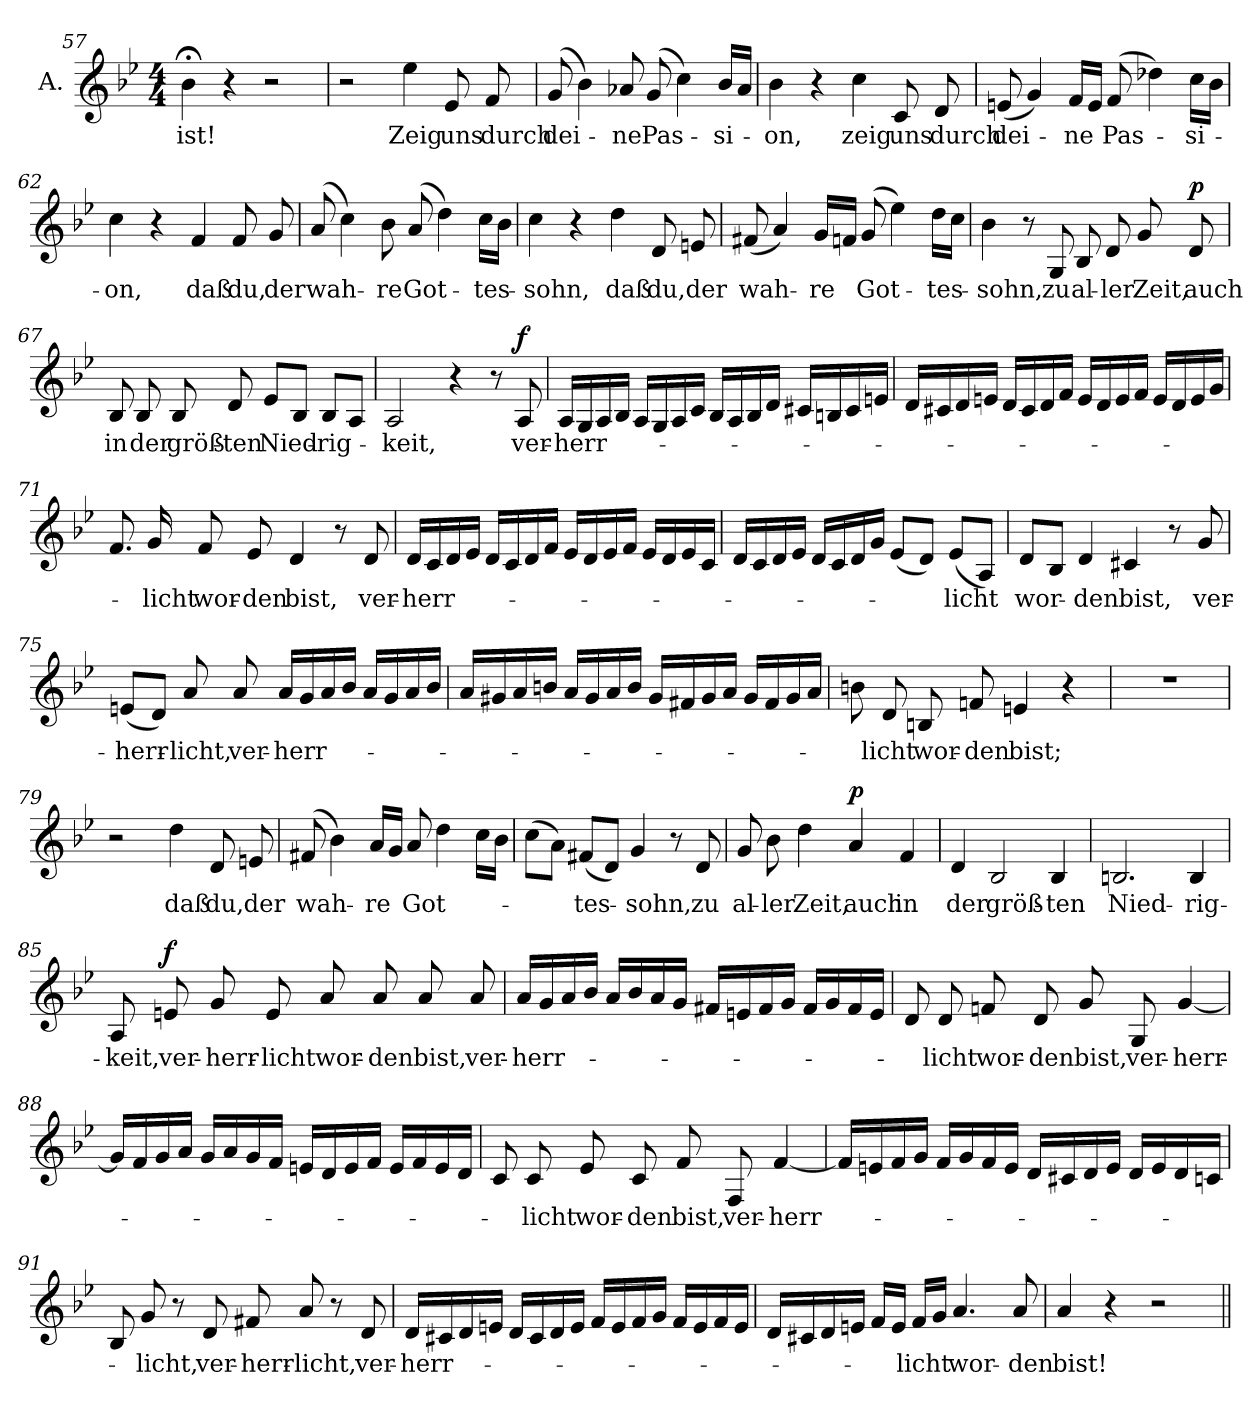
**kern	**text	**dynam
*part1	*part1	*part1
*staff1	*staff1	*staff1
*I"A.	*	*
*clefG2	*	*
*k[b-e-]	*	*
*B-:	*	*
*M4/4	*	*
=57	=57	=57
!	!LO:LY:b	!
4b-;<\	ist!	.
4r	.	.
2r	.	.
=58	=58	=58
2r	.	.
!	!LO:LY:b	!
4ee-\	Zeig	.
!	!LO:LY:b	!
8e-/	uns	.
!	!LO:LY:b	!
8f/	durch	.
=59	=59	=59
!	!LO:LY:b	!
(>8g/	dei-	.
4b-\)	.	.
!	!LO:LY:b	!
8a-X/	-ne	.
!	!LO:LY:b	!
(>8g/	Pas-	.
4cc\)	.	.
!	!LO:LY:b	!
16b-/LL	-si-	.
16a-/JJ	.	.
!!LO:LB:g=z
=60	=60	=60
!	!LO:LY:b	!
4b-\	-on,	.
4r	.	.
!	!LO:LY:b	!
4cc\	zeig	.
!	!LO:LY:b	!
8c/	uns	.
!	!LO:LY:b	!
8d/	durch	.
=61	=61	=61
!	!LO:LY:b	!
(<8en/	dei-	.
4g/)	.	.
!	!LO:LY:b	!
16f/LL	-ne	.
16e/JJ	.	.
!	!LO:LY:b	!
(>8f/	Pas-	.
4dd-X\)	.	.
!	!LO:LY:b	!
16cc\LL	-si-	.
16b-\JJ	.	.
=62	=62	=62
!	!LO:LY:b	!
4cc\	-on,	.
4r	.	.
!	!LO:LY:b	!
4f/	daß	.
!	!LO:LY:b	!
8f/	du,	.
!	!LO:LY:b	!
8g/	der	.
=63	=63	=63
!	!LO:LY:b	!
(>8a/	wah-	.
4cc\)	.	.
!	!LO:LY:b	!
8b-\	-re	.
!	!LO:LY:b	!
(>8a/	Got-	.
4dd\)	.	.
!	!LO:LY:b	!
16cc\LL	-tes-	.
16b-\JJ	.	.
!!LO:LB:g=z
=64	=64	=64
!	!LO:LY:b	!
4cc\	-sohn,	.
4r	.	.
!	!LO:LY:b	!
4dd\	daß	.
!	!LO:LY:b	!
8d/	du,	.
!	!LO:LY:b	!
8en/	der	.
=65	=65	=65
!	!LO:LY:b	!
(<8f#X/	wah-	.
4a/)	.	.
!	!LO:LY:b	!
16g/LL	-re	.
16fn/JJ	.	.
!	!LO:LY:b	!
(>8g/	Got-	.
4ee-\)	.	.
!	!LO:LY:b	!
16dd\LL	-tes-	.
16cc\JJ	.	.
=66	=66	=66
!	!LO:LY:b	!
4b-\	-sohn,	.
8r	.	.
!	!LO:LY:b	!
8G/	zu	.
!	!LO:LY:b	!
8B-/	al-	.
!	!LO:LY:b	!
8d/	-ler	.
!	!LO:LY:b	!
8g/	Zeit,	.
!	!LO:LY:b	!LO:DY:a
8d/	auch	p
=67	=67	=67
!	!LO:LY:b	!
8B-/	in	.
!	!LO:LY:b	!
8B-/	der	.
!	!LO:LY:b	!
8B-/	größ-	.
!	!LO:LY:b	!
8d/	-ten	.
!	!LO:LY:b	!
8e-/L	Nied-	.
8B-/J	.	.
!	!LO:LY:b	!
8B-/L	-rig-	.
8A/J	.	.
!!LO:LB:g=z
=68	=68	=68
!	!LO:LY:b	!
2A/	-keit,	.
4r	.	.
8r	.	.
!	!LO:LY:b	!LO:DY:a
8A/	ver-	f
=69	=69	=69
!	!LO:LY:b	!
16A/LL	-herr-	.
16G/	.	.
16A/	.	.
16B-/JJ	.	.
16A/LL	.	.
16G/	.	.
16A/	.	.
16c/JJ	.	.
16B-/LL	.	.
16A/	.	.
16B-/	.	.
16d/JJ	.	.
16c#X/LL	.	.
16Bn/	.	.
16c#/	.	.
16en/JJ	.	.
=70	=70	=70
16d/LL	.	.
16c#X/	.	.
16d/	.	.
16en/JJ	.	.
16d/LL	.	.
16c#/	.	.
16d/	.	.
16f/JJ	.	.
16e/LL	.	.
16d/	.	.
16e/	.	.
16f/JJ	.	.
16e/LL	.	.
16d/	.	.
16e/	.	.
16g/JJ	.	.
!!LO:LB:g=z
=71	=71	=71
8.f/	.	.
!	!LO:LY:b	!
16g/	-licht	.
!	!LO:LY:b	!
8f/	wor-	.
!	!LO:LY:b	!
8e-i/	-den	.
!	!LO:LY:b	!
4d/	bist,	.
8r	.	.
!	!LO:LY:b	!
8d/	ver-	.
=72	=72	=72
!	!LO:LY:b	!
16d/LL	-herr-	.
16c/	.	.
16d/	.	.
16e-/JJ	.	.
16d/LL	.	.
16c/	.	.
16d/	.	.
16f/JJ	.	.
16e-/LL	.	.
16d/	.	.
16e-/	.	.
16f/JJ	.	.
16e-/LL	.	.
16d/	.	.
16e-/	.	.
16c/JJ	.	.
=73	=73	=73
16d/LL	.	.
16c/	.	.
16d/	.	.
16e-/JJ	.	.
16d/LL	.	.
16c/	.	.
16d/	.	.
16g/JJ	.	.
(<8e-/L	.	.
8d/J)	.	.
!	!LO:LY:b	!
(<8e-/L	-licht	.
8A/J)	.	.
!!LO:LB:g=z
=74	=74	=74
!	!LO:LY:b	!
8d/L	wor-	.
8B-/J	.	.
!	!LO:LY:b	!
4d/	-den	.
!	!LO:LY:b	!
4c#X/	bist,	.
8r	.	.
!	!LO:LY:b	!
8g/	ver-	.
=75	=75	=75
!	!LO:LY:b	!
(<8en/L	-herr-	.
8d/J)	.	.
!	!LO:LY:b	!
8a/	-licht,	.
!	!LO:LY:b	!
8a/	ver-	.
!	!LO:LY:b	!
16a/LL	-herr-	.
16g/	.	.
16a/	.	.
16b-/JJ	.	.
16a/LL	.	.
16g/	.	.
16a/	.	.
16b-/JJ	.	.
=76	=76	=76
16a/LL	.	.
16g#X/	.	.
16a/	.	.
16bn/JJ	.	.
16a/LL	.	.
16g#/	.	.
16a/	.	.
16b/JJ	.	.
16g#/LL	.	.
16f#X/	.	.
16g#/	.	.
16a/JJ	.	.
16g#/LL	.	.
16f#/	.	.
16g#/	.	.
16a/JJ	.	.
!!LO:LB:g=z
=77	=77	=77
8bn\	.	.
!	!LO:LY:b	!
8d/	-licht	.
!	!LO:LY:b	!
8Bn/	wor-	.
!	!LO:LY:b	!
8fni/	-den	.
!	!LO:LY:b	!
4en/	bist;	.
4r	.	.
=78	=78	=78
1r	.	.
=79	=79	=79
2r	.	.
!	!LO:LY:b	!
4dd\	daß	.
!	!LO:LY:b	!
8d/	du,	.
!	!LO:LY:b	!
8en/	der	.
=80	=80	=80
!	!LO:LY:b	!
(>8f#X/	wah-	.
4b-\)	.	.
!	!LO:LY:b	!
16a/LL	-re	.
16g/JJ	.	.
!	!LO:LY:b	!
8a/	Got-	.
4dd\	.	.
16cc\LL	.	.
16b-\JJ	.	.
=81	=81	=81
(>8cc\L	.	.
8a\J)	.	.
!	!LO:LY:b	!
(<8f#X/L	-tes-	.
8d/J)	.	.
!	!LO:LY:b	!
4g/	-sohn,	.
8r	.	.
!	!LO:LY:b	!
8d/	zu	.
!!LO:LB:g=z
=82	=82	=82
!	!LO:LY:b	!
8g/	al-	.
!	!LO:LY:b	!
8b-\	-ler	.
!	!LO:LY:b	!
4dd\	Zeit,	.
!	!LO:LY:b	!LO:DY:a
4a/	auch	p
!	!LO:LY:b	!
4f/	in	.
=83	=83	=83
!	!LO:LY:b	!
4d/	der	.
!	!LO:LY:b	!
2B-/	größ-	.
!	!LO:LY:b	!
4B-/	-ten	.
=84	=84	=84
!	!LO:LY:b	!
2.Bn/	Nied-	.
!	!LO:LY:b	!
4B/	-rig-	.
=85	=85	=85
!	!LO:LY:b	!
8A/	-keit,	.
!	!LO:LY:b	!LO:DY:a
8en/	ver-	f
!	!LO:LY:b	!
8g/	-herr-	.
!	!LO:LY:b	!
8e/	-licht	.
!	!LO:LY:b	!
8a/	wor-	.
!	!LO:LY:b	!
8a/	-den	.
!	!LO:LY:b	!
8a/	bist,	.
!	!LO:LY:b	!
8a/	ver-	.
!!LO:LB:g=z
=86	=86	=86
!	!LO:LY:b	!
16a/LL	-herr-	.
16g/	.	.
16a/	.	.
16b-i/JJ	.	.
16a/LL	.	.
16b-/	.	.
16a/	.	.
16g/JJ	.	.
16f#X/LL	.	.
16en/	.	.
16f#/	.	.
16g/JJ	.	.
16f#/LL	.	.
16g/	.	.
16f#/	.	.
16e/JJ	.	.
=87	=87	=87
8d/	.	.
!	!LO:LY:b	!
8d/	-licht	.
!	!LO:LY:b	!
8fni/	wor-	.
!	!LO:LY:b	!
8d/	-den	.
!	!LO:LY:b	!
8g/	bist,	.
!	!LO:LY:b	!
8G/	ver-	.
!	!LO:LY:b	!
[4g/	-herr-	.
=88	=88	=88
16g/LL]	.	.
16f/	.	.
16g/	.	.
16a/JJ	.	.
16g/LL	.	.
16a/	.	.
16g/	.	.
16f/JJ	.	.
16en/LL	.	.
16d/	.	.
16e/	.	.
16f/JJ	.	.
16e/LL	.	.
16f/	.	.
16e/	.	.
16d/JJ	.	.
!!LO:LB:g=z
=89	=89	=89
8c/	.	.
!	!LO:LY:b	!
8c/	-licht	.
!	!LO:LY:b	!
8e-i/	wor-	.
!	!LO:LY:b	!
8c/	-den	.
!	!LO:LY:b	!
8f/	bist,	.
!	!LO:LY:b	!
8F/	ver-	.
!	!LO:LY:b	!
[4f/	-herr-	.
=90	=90	=90
16f/LL]	.	.
16en/	.	.
16f/	.	.
16g/JJ	.	.
16f/LL	.	.
16g/	.	.
16f/	.	.
16e/JJ	.	.
16d/LL	.	.
16c#X/	.	.
16d/	.	.
16e/JJ	.	.
16d/LL	.	.
16e/	.	.
16d/	.	.
16cn/JJ	.	.
=91	=91	=91
8B-i/	.	.
!	!LO:LY:b	!
8g/	-licht,	.
8r	.	.
!	!LO:LY:b	!
8d/	ver-	.
!	!LO:LY:b	!
8f#X/	-herr-	.
!	!LO:LY:b	!
8a/	-licht,	.
8r	.	.
!	!LO:LY:b	!
8d/	ver-	.
!!LO:LB:g=z
=92	=92	=92
!	!LO:LY:b	!
16d/LL	-herr-	.
16c#X/	.	.
16d/	.	.
16en/JJ	.	.
16d/LL	.	.
16c#/	.	.
16d/	.	.
16e/JJ	.	.
16f/LL	.	.
16e/	.	.
16f/	.	.
16g/JJ	.	.
16f/LL	.	.
16e/	.	.
16f/	.	.
16e/JJ	.	.
=93	=93	=93
16d/LL	.	.
16c#X/	.	.
16d/	.	.
16en/JJ	.	.
16f/LL	.	.
16e/JJ	.	.
!	!LO:LY:b	!
16f/LL	-licht	.
16g/JJ	.	.
!	!LO:LY:b	!
4.a/	wor-	.
!	!LO:LY:b	!
8a/	-den	.
=94	=94	=94
!	!LO:LY:b	!
4a/	bist!	.
4r	.	.
2r	.	.
=||	=||	=||
*-	*-	*-
